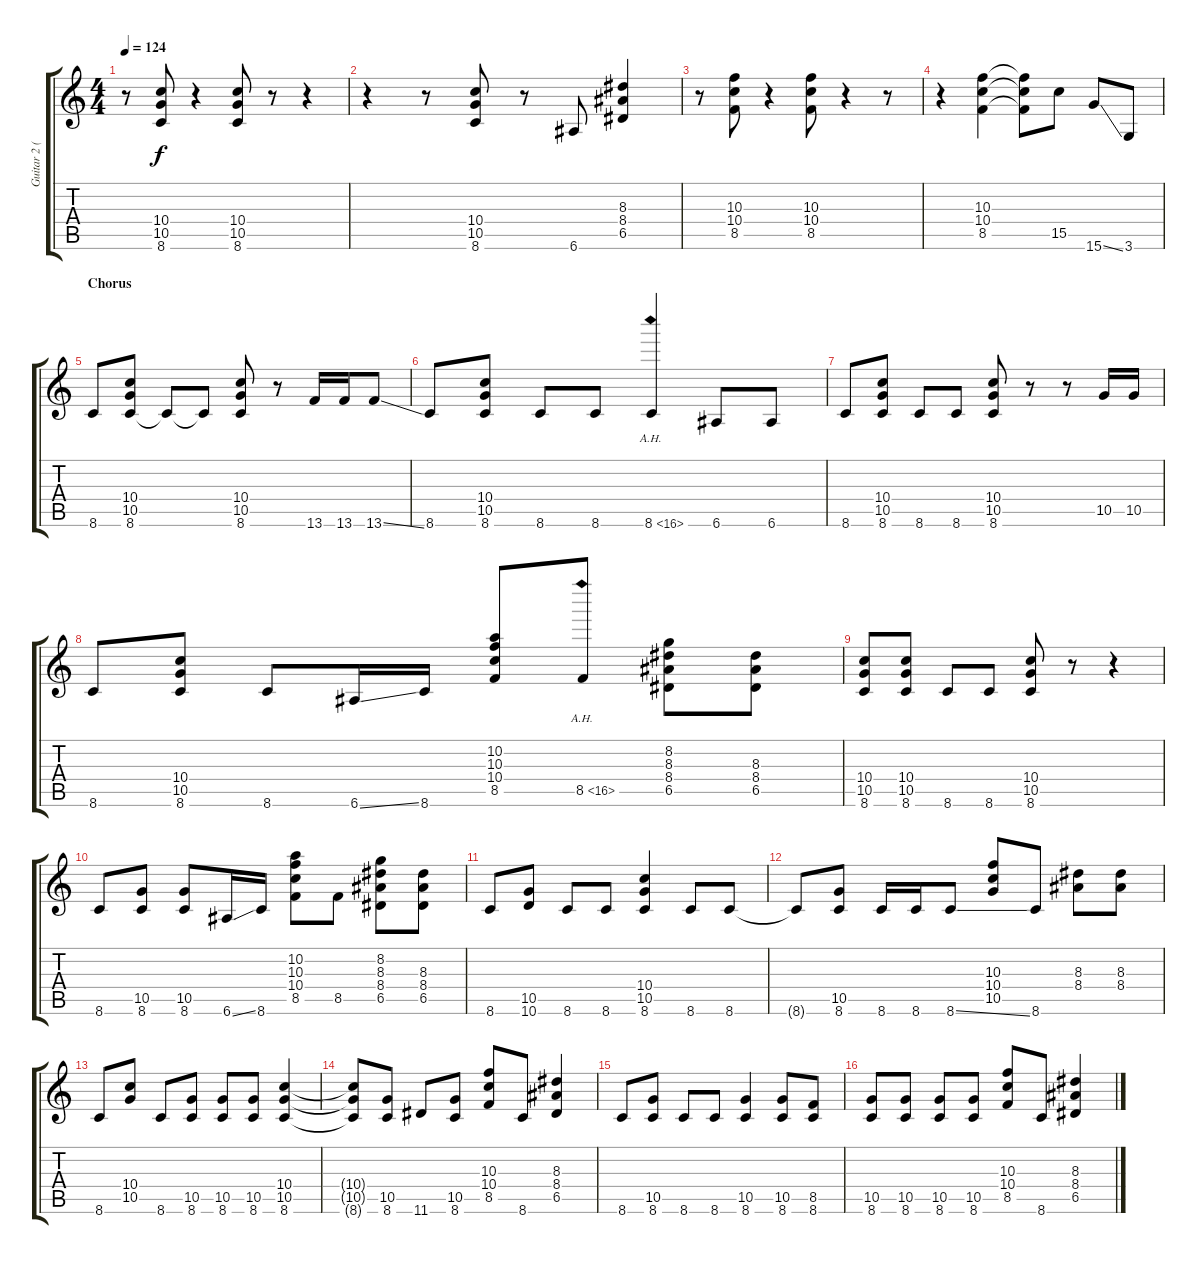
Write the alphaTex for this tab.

\track ("Guitar 2 (Standard Tuning)" "Guitar 2 (") {instrument distortionguitar}
\staff {score tabs}
\tuning (E4 B3 G3 D3 A2 E2) {hide}
\ts (4 4)
\tempo 124
\clef g2
\ks c
r.8{dy f} (10.4 10.5 8.6).8 r.4 (10.4 10.5 8.6).8 r.8 r.4 |
r.4 r.8 (10.4 10.5 8.6).8 r.8 6.6.8 (8.3 8.4 6.5).4 |
r.8 (10.3 10.4 8.5).8 r.4 (10.3 10.4 8.5).8 r.4 r.8 |
r.4 (10.3 10.4 8.5).4 (10.3{t} 10.4{t} 8.5{t}).8 15.5.8 15.6{ss}.8 3.6.8 |
\section ("" "Chorus")
8.6.8 (10.4 10.5 8.6).8 8.6{t}.8 8.6{t}.8 (10.4 10.5 8.6).8 r.8 13.6.16 13.6.16 13.6{ss}.8 |
8.6.8 (10.4 10.5 8.6).8 8.6.8 8.6.8 8.6{ah 8}.4 6.6.8 6.6.8 |
8.6.8 (10.4 10.5 8.6).8 8.6.8 8.6.8 (10.4 10.5 8.6).8 r.8 r.8 10.5.16 10.5.16 |
8.6.8 (10.4 10.5 8.6).8 8.6.8 6.6{ss}.16 8.6.16 (10.2 10.3 10.4 8.5).8 8.5{ah 8}.8 (8.2 8.3 8.4 6.5).8 (8.3 8.4 6.5).8 |
(10.4 10.5 8.6).8 (10.4 10.5 8.6).8 8.6.8 8.6.8 (10.4 10.5 8.6).8 r.8 r.4 |
8.6.8 (10.5 8.6).8 (10.5 8.6).8 6.6{ss}.16 8.6.16 (10.2 10.3 10.4 8.5).8 8.5.8 (8.2 8.3 8.4 6.5).8 (8.3 8.4 6.5).8 |
8.6.8 (10.5 10.6).8 8.6.8 8.6.8 (10.4 10.5 8.6).4 8.6.8 8.6.8 |
8.6{t}.8 (10.5 8.6).8 8.6.16 8.6.16 8.6{ss}.8 (10.3 10.4 10.5).8 8.6.8 (8.3 8.4).8 (8.3 8.4).8 |
8.6.8 (10.4 10.5).8 8.6.8 (10.5 8.6).8 (10.5 8.6).8 (10.5 8.6).8 (10.4 10.5 8.6).4 |
(10.4{t} 10.5{t} 8.6{t}).8 (10.5 8.6).8 11.6.8 (10.5 8.6).8 (10.3 10.4 8.5).8 8.6.8 (8.3 8.4 6.5).4 |
8.6.8 (10.5 8.6).8 8.6.8 8.6.8 (10.5 8.6).4 (10.5 8.6).8 (8.5 8.6).8 |
(10.5 8.6).8 (10.5 8.6).8 (10.5 8.6).8 (10.5 8.6).8 (10.3 10.4 8.5).8 8.6.8 (8.3 8.4 6.5).4
